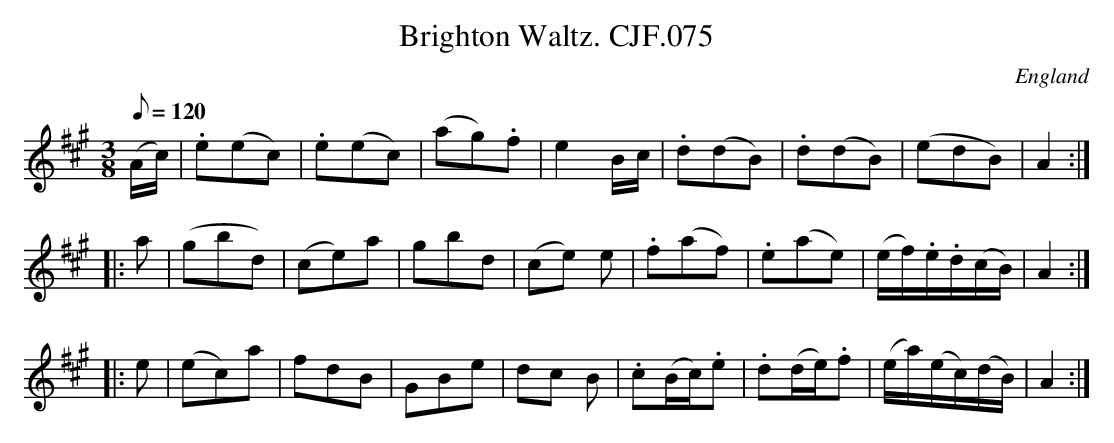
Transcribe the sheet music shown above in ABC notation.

X:1
T:Brighton Waltz. CJF.075
L:1/8
M:3/8
O:England
Q:1/8=120
K:A
(A/c/)|.e(ec)|.e(ec)|(ag).f|e2B/c/|\
.d(dB)|.d(dB)|(edB)|A2:|!
|:a|(gbd)|(ce)a|gbd|(ce) e|\
.f(af)|.e(ae)|(e/f/).e/.d/(c/B/)|A2:|!
|:e|(ec)a|fdB|GBe|dc B|.c(B/c/).e|.d(d/e/).f|\
(e/a/)(e/c/)(d/B/)|A2:|
